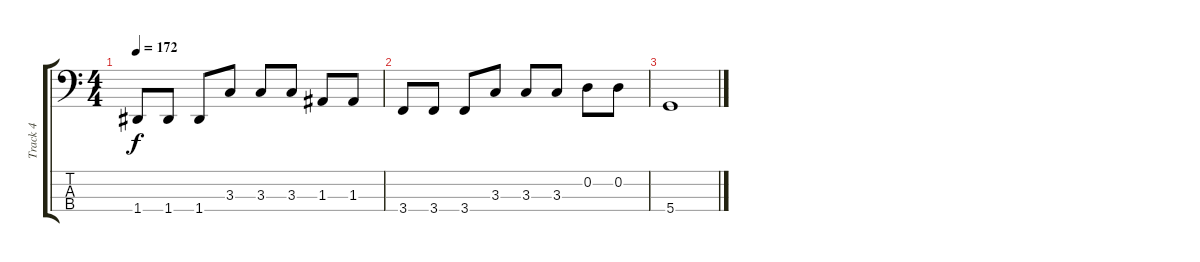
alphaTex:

\track ("Track 4" "Track 4") {instrument electricbassfinger}
\staff {score tabs}
\tuning (G2 D2 A1 D1) {hide}
\ts (4 4)
\tempo 172
\clef f4
\ks c
1.4.8{dy f} 1.4.8 1.4.8 3.3.8 3.3.8 3.3.8 1.3.8 1.3.8 |
3.4.8 3.4.8 3.4.8 3.3.8 3.3.8 3.3.8 0.2.8 0.2.8 |
5.4.1
